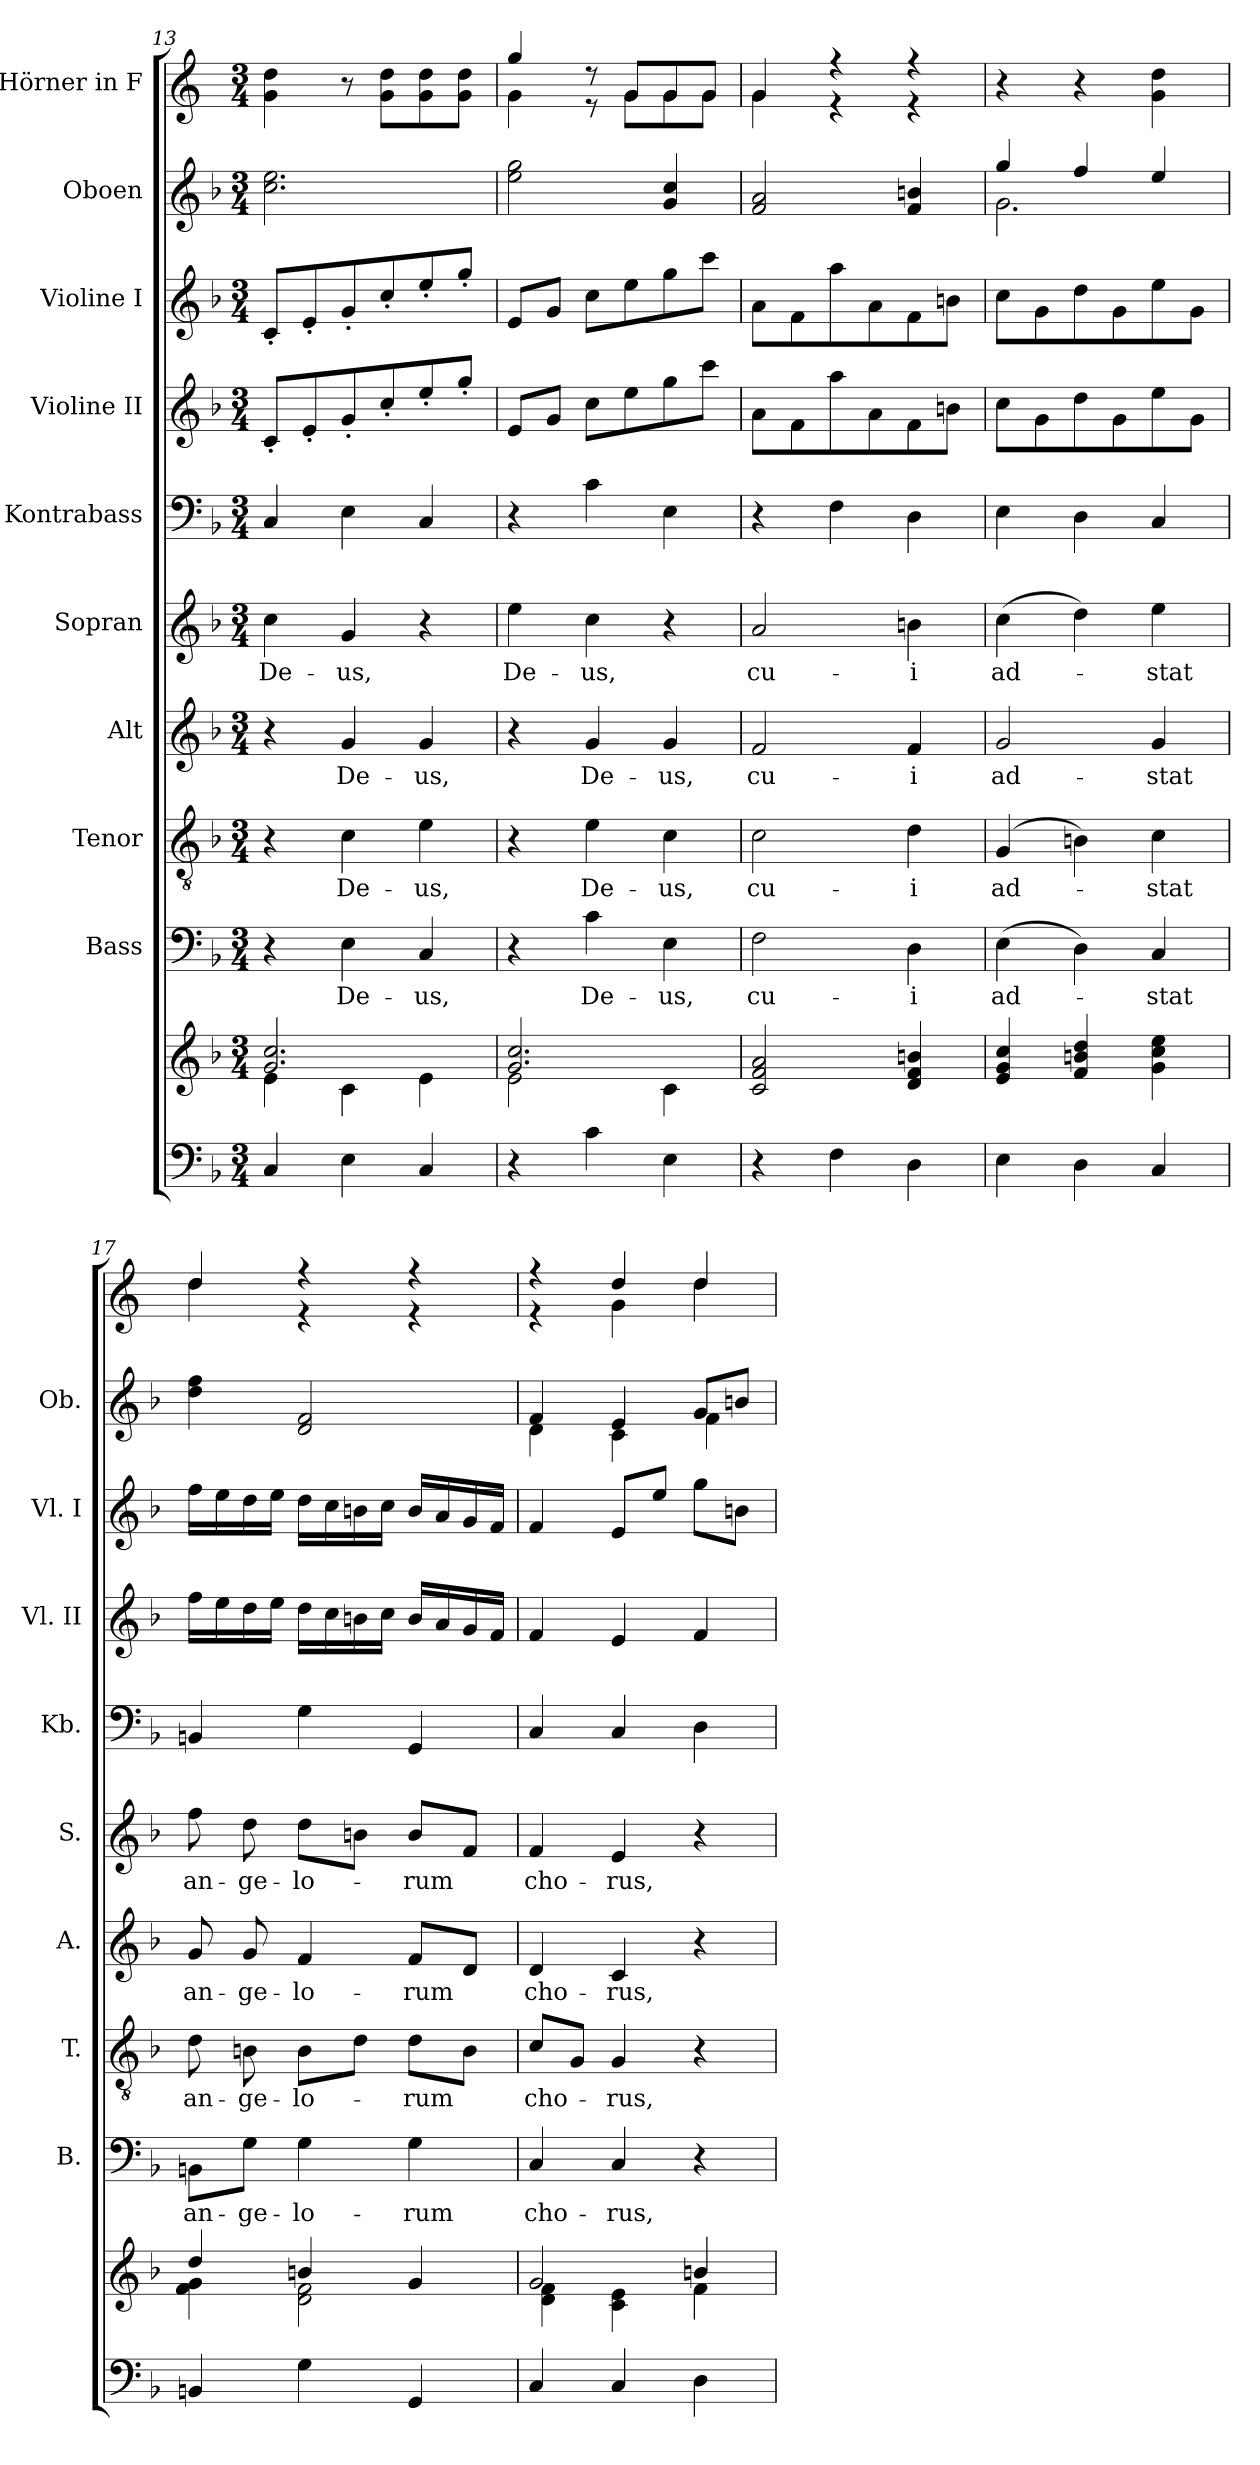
**kern	**kern	**kern	**text	**kern	**text	**kern	**text	**kern	**text	**kern	**kern	**kern	**kern	**kern
*part10	*part10	*part9	*part9	*part8	*part8	*part7	*part7	*part6	*part6	*part5	*part4	*part3	*part2	*part1
*staff11	*staff10	*staff9	*staff9	*staff8	*staff8	*staff7	*staff7	*staff6	*staff6	*staff5	*staff4	*staff3	*staff2	*staff1
*	*	*I"Bass	*	*I"Tenor	*	*I"Alt	*	*I"Sopran	*	*I"Kontrabass	*I"Violine II	*I"Violine I	*I"Oboen	*I"Hörner in F
*	*	*I'B.	*	*I'T.	*	*I'A.	*	*I'S.	*	*I'Kb.	*I'Vl. II	*I'Vl. I	*I'Ob.	*
*clefF4	*clefG2	*clefF4	*	*clefGv2	*	*clefG2	*	*clefG2	*	*clefF4	*clefG2	*clefG2	*clefG2	*clefG2
*	*	*	*	*	*	*	*	*	*	*ITrd7c12	*	*	*	*ITrd4c7
*k[b-]	*k[b-]	*k[b-]	*	*k[b-]	*	*k[b-]	*	*k[b-]	*	*k[b-]	*k[b-]	*k[b-]	*k[b-]	*k[b-]
*F:	*F:	*F:	*	*F:	*	*F:	*	*F:	*	*F:	*F:	*F:	*F:	*F:
*M3/4	*M3/4	*M3/4	*	*M3/4	*	*M3/4	*	*M3/4	*	*M3/4	*M3/4	*M3/4	*M3/4	*M3/4
=13	=13	=13	=13	=13	=13	=13	=13	=13	=13	=13	=13	=13	=13	=13
*	*^	*	*	*	*	*	*	*	*	*	*	*	*	*
!	!	!	!	!	!	!	!	!	!	!LO:LY:b	!	!	!	!	!
4C/	2.g/ 2.cc/	4e\	4r	.	4r	.	4r	.	4cc\	De-	4CC/	8c'</L	8c'</L	2.cc\ 2.ee\	4c\ 4g\
.	.	.	.	.	.	.	.	.	.	.	.	8e'</	8e'</	.	.
!	!	!	!	!LO:LY:b	!	!LO:LY:b	!	!LO:LY:b	!	!LO:LY:b	!	!	!	!	!
4E\	.	4c\	4E\	De-	4c\	De-	4g/	De-	4g/	-us,	4EE\	8g'</	8g'</	.	8r
.	.	.	.	.	.	.	.	.	.	.	.	8cc'</	8cc'</	.	8c\ 8g\L
!	!	!	!	!LO:LY:b	!	!LO:LY:b	!	!LO:LY:b	!	!	!	!	!	!	!
4C/	.	4e\	4C/	-us,	4e\	-us,	4g/	-us,	4r	.	4CC/	8ee'</	8ee'</	.	8c\ 8g\
.	.	.	.	.	.	.	.	.	.	.	.	8gg'</J	8gg'</J	.	8c\ 8g\J
=14	=14	=14	=14	=14	=14	=14	=14	=14	=14	=14	=14	=14	=14	=14	=14
!	!	!	!	!	!	!	!	!	!	!LO:LY:b	!	!	!	!	!
*	*	*	*	*	*	*	*	*	*	*	*	*	*	*	*^
4r	2.g/ 2.cc/	2e\	4r	.	4r	.	4r	.	4ee\	De-	4r	8e/L	8e/L	2ee\ 2gg\	4cc/	4c\
.	.	.	.	.	.	.	.	.	.	.	.	8g/J	8g/J	.	.	.
!	!	!	!	!LO:LY:b	!	!LO:LY:b	!	!LO:LY:b	!	!LO:LY:b	!	!	!	!	!	!
4c\	.	.	4c\	De-	4e\	De-	4g/	De-	4cc\	-us,	4C\	8cc\L	8cc\L	.	8r	8r
.	.	.	.	.	.	.	.	.	.	.	.	8ee\	8ee\	.	8c/L	8c\L
!	!	!	!	!LO:LY:b	!	!LO:LY:b	!	!LO:LY:b	!	!	!	!	!	!	!	!
4E\	.	4c\	4E\	-us,	4c\	-us,	4g/	-us,	4r	.	4EE\	8gg\	8gg\	4g/ 4cc/	8c/	8c\
.	.	.	.	.	.	.	.	.	.	.	.	8ccc\J	8ccc\J	.	8c/J	8c\J
*	*v	*v	*	*	*	*	*	*	*	*	*	*	*	*	*	*
=15	=15	=15	=15	=15	=15	=15	=15	=15	=15	=15	=15	=15	=15	=15	=15
!	!	!	!LO:LY:b	!	!LO:LY:b	!	!LO:LY:b	!	!LO:LY:b	!	!	!	!	!	!
4r	2c/ 2f/ 2a/	2F\	cu-	2c\	cu-	2f/	cu-	2a/	cu-	4r	8a\L	8a\L	2f/ 2a/	4c/	4c\
.	.	.	.	.	.	.	.	.	.	.	8f\	8f\	.	.	.
4F\	.	.	.	.	.	.	.	.	.	4FF\	8aa\	8aa\	.	4r	4r
.	.	.	.	.	.	.	.	.	.	.	8a\	8a\	.	.	.
!	!	!	!LO:LY:b	!	!LO:LY:b	!	!LO:LY:b	!	!LO:LY:b	!	!	!	!	!	!
4D\	4d/ 4f/ 4bn/	4D\	-i	4d\	-i	4f/	-i	4bn\	-i	4DD\	8f\	8f\	4f/ 4bn/	4r	4r
.	.	.	.	.	.	.	.	.	.	.	8bn\J	8bn\J	.	.	.
*	*	*	*	*	*	*	*	*	*	*	*	*	*	*v	*v
!!LO:PB:g=z
=16	=16	=16	=16	=16	=16	=16	=16	=16	=16	=16	=16	=16	=16	=16
!	!	!	!LO:LY:b	!	!LO:LY:b	!	!LO:LY:b	!	!LO:LY:b	!	!	!	!	!
*	*	*	*	*	*	*	*	*	*	*	*	*	*^	*
4E\	4e/ 4g/ 4cc/	(>4E\	ad-	(4G/	ad-	2g/	ad-	(>4cc\	ad-	4EE\	8cc\L	8cc\L	4gg/	2.g\	4r
.	.	.	.	.	.	.	.	.	.	.	8g\	8g\	.	.	.
4D\	4f/ 4bn/ 4dd/	4D\)	.	4Bn\)	.	.	.	4dd\)	.	4DD\	8dd\	8dd\	4ff/	.	4r
.	.	.	.	.	.	.	.	.	.	.	8g\	8g\	.	.	.
!	!	!	!LO:LY:b	!	!LO:LY:b	!	!LO:LY:b	!	!LO:LY:b	!	!	!	!	!	!
4C/	4g\ 4cc\ 4ee\	4C/	-stat	4c\	-stat	4g/	-stat	4ee\	-stat	4CC/	8ee\	8ee\	4ee/	.	4c\ 4g\
.	.	.	.	.	.	.	.	.	.	.	8g\J	8g\J	.	.	.
*	*	*	*	*	*	*	*	*	*	*	*	*	*v	*v	*
=17	=17	=17	=17	=17	=17	=17	=17	=17	=17	=17	=17	=17	=17	=17
*	*^	*	*	*	*	*	*	*	*	*	*	*	*	*
!	!	!	!	!LO:LY:b	!	!LO:LY:b	!	!LO:LY:b	!	!LO:LY:b	!	!	!	!	!
*	*	*	*	*	*	*	*	*	*	*	*	*	*	*	*^
4BBn/	4dd/	4f\ 4g\	8BBn\L	an-	8d\	an-	8g/	an-	8ff\	an-	4BBBn/	16ff\LL	16ff\LL	4dd\ 4ff\	4g/	4g\
.	.	.	.	.	.	.	.	.	.	.	.	16ee\	16ee\	.	.	.
!	!	!	!	!LO:LY:b	!	!LO:LY:b	!	!LO:LY:b	!	!LO:LY:b	!	!	!	!	!	!
.	.	.	8G\J	-ge-	8Bn\	-ge-	8g/	-ge-	8dd\	-ge-	.	16dd\	16dd\	.	.	.
.	.	.	.	.	.	.	.	.	.	.	.	16ee\JJ	16ee\JJ	.	.	.
!	!	!	!	!LO:LY:b	!	!LO:LY:b	!	!LO:LY:b	!	!LO:LY:b	!	!	!	!	!	!
4G\	4bn/	2d\ 2f\	4G\	-lo-	8B\L	-lo-	4f/	-lo-	8dd\L	-lo-	4GG\	16dd\LL	16dd\LL	2d/ 2f/	4r	4r
.	.	.	.	.	.	.	.	.	.	.	.	16cc\	16cc\	.	.	.
.	.	.	.	.	8d\J	.	.	.	8bn\J	.	.	16bn\	16bn\	.	.	.
.	.	.	.	.	.	.	.	.	.	.	.	16cc\JJ	16cc\JJ	.	.	.
!	!	!	!	!LO:LY:b	!	!LO:LY:b	!	!LO:LY:b	!	!LO:LY:b	!	!	!	!	!	!
4GG/	4g/	.	4G\	-rum	8d\L	-rum	8f/L	-rum	8b/L	-rum	4GGG/	16b/LL	16b/LL	.	4r	4r
.	.	.	.	.	.	.	.	.	.	.	.	16a/	16a/	.	.	.
.	.	.	.	.	8B\J	.	8d/J	.	8f/J	.	.	16g/	16g/	.	.	.
.	.	.	.	.	.	.	.	.	.	.	.	16f/JJ	16f/JJ	.	.	.
=18	=18	=18	=18	=18	=18	=18	=18	=18	=18	=18	=18	=18	=18	=18	=18	=18
!	!	!	!	!LO:LY:b	!	!LO:LY:b	!	!LO:LY:b	!	!LO:LY:b	!	!	!	!	!	!
*	*	*	*	*	*	*	*	*	*	*	*	*	*	*^	*	*
4C/	2g/	4d\ 4f\	4C/	cho-	8c/L	cho-	4d/	cho-	4f/	cho-	4CC/	4f/	4f/	4f/	4d\	4r	4r
.	.	.	.	.	8G/J	.	.	.	.	.	.	.	.	.	.	.	.
!	!	!	!	!LO:LY:b	!	!LO:LY:b	!	!LO:LY:b	!	!LO:LY:b	!	!	!	!	!	!	!
4C/	.	4c\ 4e\	4C/	-rus,	4G/	-rus,	4c/	-rus,	4e/	-rus,	4CC/	4e/	8e/L	4e/	4c\	4g/	4c\
.	.	.	.	.	.	.	.	.	.	.	.	.	8ee/J	.	.	.	.
4D\	4bn/	4f\	4r	.	4r	.	4r	.	4r	.	4DD\	4f/	8gg\L	8g/L	4f\	4g/	4g\
.	.	.	.	.	.	.	.	.	.	.	.	.	8bn\J	8bn/J	.	.	.
*	*	*	*	*	*	*	*	*	*	*	*	*	*	*v	*v	*	*
*	*v	*v	*	*	*	*	*	*	*	*	*	*	*	*	*v	*v
=	=	=	=	=	=	=	=	=	=	=	=	=	=	=
*-	*-	*-	*-	*-	*-	*-	*-	*-	*-	*-	*-	*-	*-	*-
